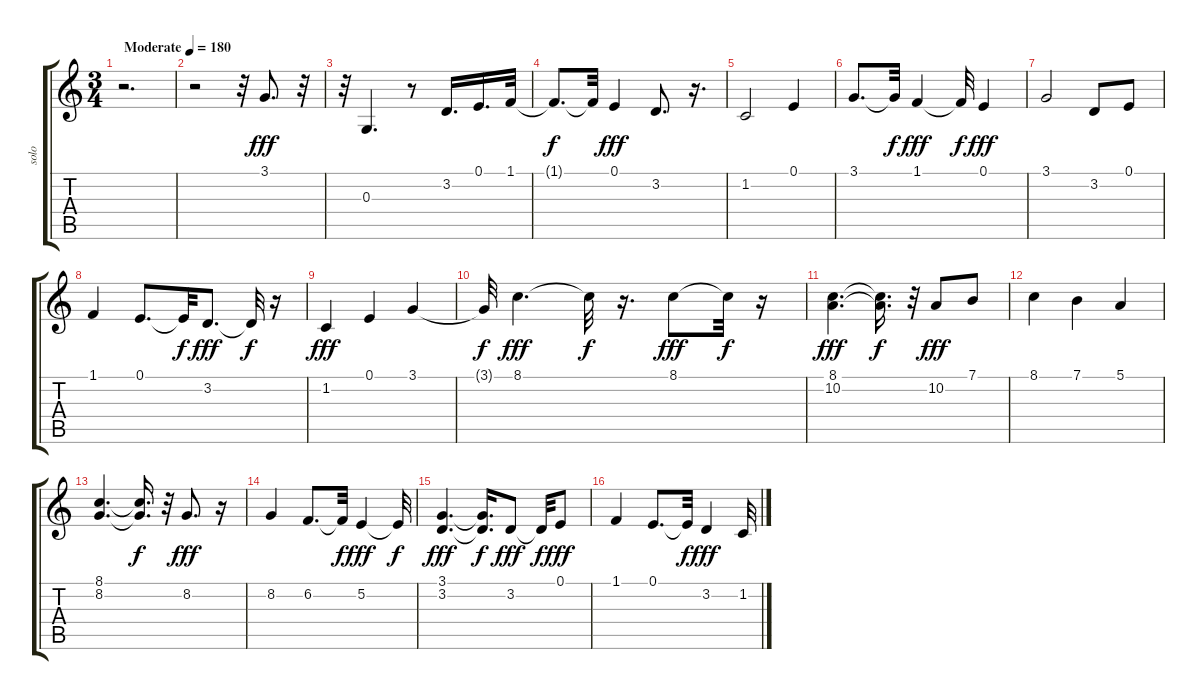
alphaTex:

\track ("solo" "solo") {instrument tangoaccordion}
\staff {score tabs}
\tuning (E4 B3 G3 D3 A2 E2) {hide}
\ts (3 4)
\tempo (180 "Moderate")
\clef g2
\ks c
r.2{d dy fff instrument tangoaccordion} |
r.2 r.32 3.1.8{d} r.32 |
r.32 0.3.4{d} r.8 3.2.16{d} 0.1.16{d} 1.1.32 |
1.1{t}.8{d dy f} 1.1{t}.32 0.1.4{dy fff} 3.2.8{d} r.16{d} |
1.2.2 0.1.4 |
3.1.8{d} 3.1{t}.32{dy f} 1.1.4{dy fff} 1.1{t}.32{dy f} 0.1.4{dy fff} |
3.1.2 3.2.8 0.1.8 |
1.1.4 0.1.8{d} 0.1{t}.32{dy f} 3.2.8{d dy fff} 3.2{t}.32{dy f} r.16 |
1.2.4{dy fff} 0.1.4 3.1.4 |
3.1{t}.32{dy f} 8.1.4{d dy fff} 8.1{t}.32{dy f} r.16{d} 8.1.8{dy fff} 8.1{t}.32{dy f} r.16 |
(8.1 10.2).4{d dy fff} (8.1{t} 10.2{t}).16{d dy f} r.32 10.2.8{dy fff} 7.1.8 |
8.1.4 7.1.4 5.1.4 |
(8.1 8.2).4{d} (8.1{t} 8.2{t}).16{d dy f} r.32 8.2.8{d dy fff} r.16 |
8.2.4 6.2.8{d} 6.2{t}.32{dy f} 5.2.4{dy fff} 5.2{t}.32{dy f} |
(3.1 3.2).4{d dy fff} (3.1{t} 3.2{t}).16{d dy f} 3.2.8{dy fff} 3.2{t}.32{dy f} 0.1.8{dy fff} |
1.1.4 0.1.8{d} 0.1{t}.32{dy f} 3.2.4{dy fff} 1.2.32
